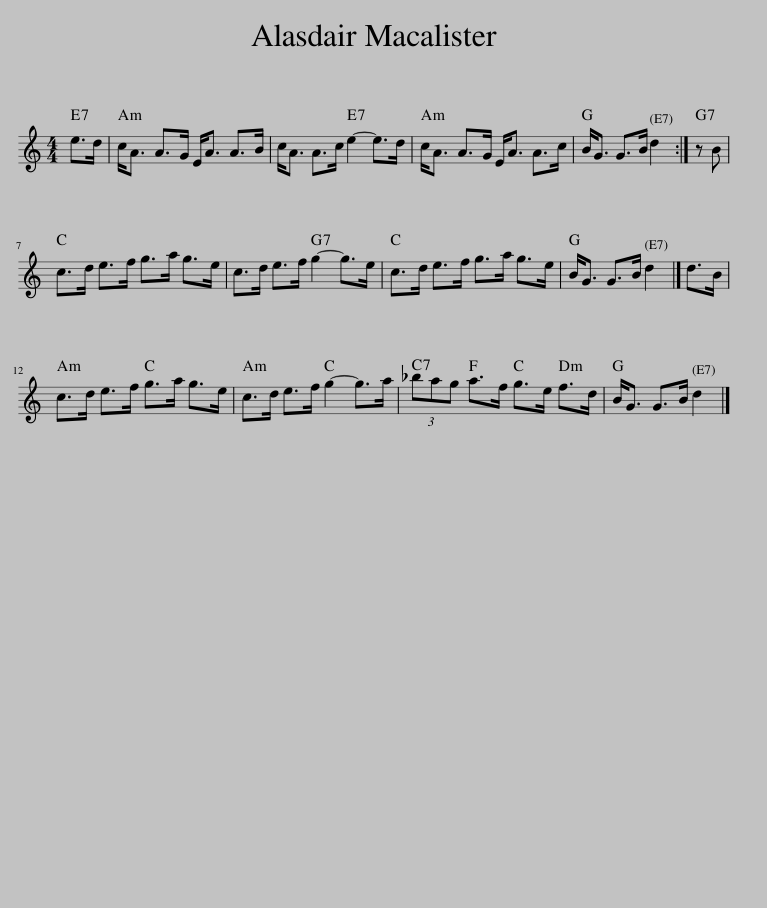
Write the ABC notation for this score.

X:1
L:1/8
M:4/4
I:linebreak $
K:C
V:1 treble
V:1
 e>d | c<A A>G E<A A>B | c<A A>c e2- e>d | c<A A>G E<A A>c | B<G G>B d2 :| %5
 z B |$ c>d e>f g>a g>e | c>d e>f g2- g>e | c>d e>f g>a g>e | B<G G>B d2 |] %10
 d>B |$ c>d e>f g>a g>e | c>d e>f g2- g>a | (3_bag a>f g>e f>d | B<G G>B d2 |] %15
